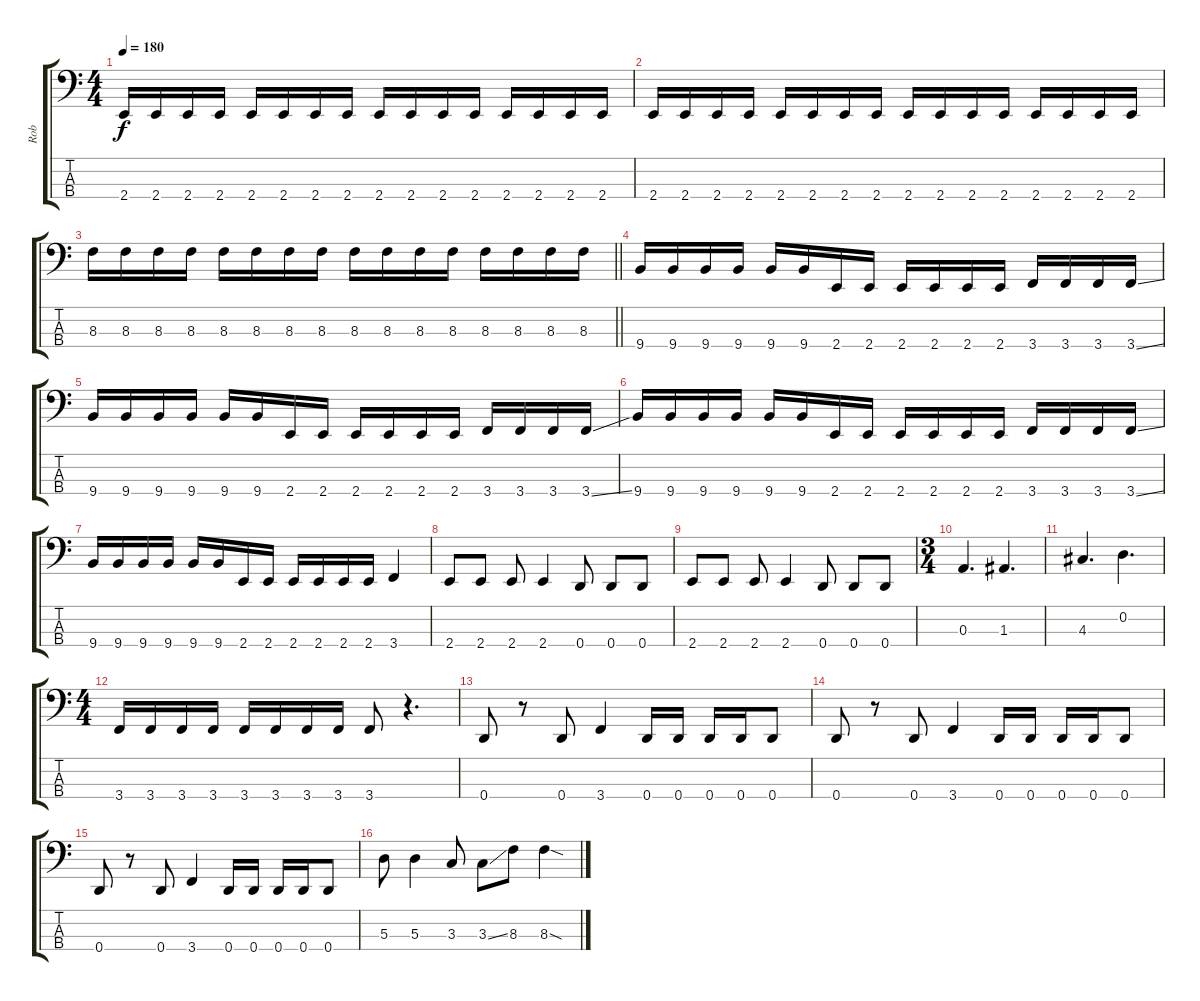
\track ("Rob" "Rob") {instrument electricbasspick}
\staff {score tabs}
\tuning (G2 D2 A1 D1) {hide}
\ts (4 4)
\tempo 180
\clef f4
\ks c
2.4.16{dy f} 2.4.16 2.4.16 2.4.16 2.4.16 2.4.16 2.4.16 2.4.16 2.4.16 2.4.16 2.4.16 2.4.16 2.4.16 2.4.16 2.4.16 2.4.16 |
2.4.16 2.4.16 2.4.16 2.4.16 2.4.16 2.4.16 2.4.16 2.4.16 2.4.16 2.4.16 2.4.16 2.4.16 2.4.16 2.4.16 2.4.16 2.4.16 |
\barLineRight lightlight
8.3.16 8.3.16 8.3.16 8.3.16 8.3.16 8.3.16 8.3.16 8.3.16 8.3.16 8.3.16 8.3.16 8.3.16 8.3.16 8.3.16 8.3.16 8.3.16 |
\section ("" "")
9.4.16 9.4.16 9.4.16 9.4.16 9.4.16 9.4.16 2.4.16 2.4.16 2.4.16 2.4.16 2.4.16 2.4.16 3.4.16 3.4.16 3.4.16 3.4{ss}.16 |
9.4.16 9.4.16 9.4.16 9.4.16 9.4.16 9.4.16 2.4.16 2.4.16 2.4.16 2.4.16 2.4.16 2.4.16 3.4.16 3.4.16 3.4.16 3.4{ss}.16 |
9.4.16 9.4.16 9.4.16 9.4.16 9.4.16 9.4.16 2.4.16 2.4.16 2.4.16 2.4.16 2.4.16 2.4.16 3.4.16 3.4.16 3.4.16 3.4{ss}.16 |
9.4.16 9.4.16 9.4.16 9.4.16 9.4.16 9.4.16 2.4.16 2.4.16 2.4.16 2.4.16 2.4.16 2.4.16 3.4.4 |
2.4.8 2.4.8 2.4.8 2.4.4 0.4.8 0.4.8 0.4.8 |
2.4.8 2.4.8 2.4.8 2.4.4 0.4.8 0.4.8 0.4.8 |
\ts (3 4)
0.3.4{d} 1.3.4{d} |
4.3.4{d} 0.2.4{d} |
\ts (4 4)
3.4.16 3.4.16 3.4.16 3.4.16 3.4.16 3.4.16 3.4.16 3.4.16 3.4.8 r.4{d} |
0.4.8 r.8 0.4.8 3.4.4 0.4.16 0.4.16 0.4.16 0.4.16 0.4.8 |
0.4.8 r.8 0.4.8 3.4.4 0.4.16 0.4.16 0.4.16 0.4.16 0.4.8 |
0.4.8 r.8 0.4.8 3.4.4 0.4.16 0.4.16 0.4.16 0.4.16 0.4.8 |
5.3.8 5.3.4 3.3.8 3.3{ss}.8 8.3.8 8.3{sod}.4
